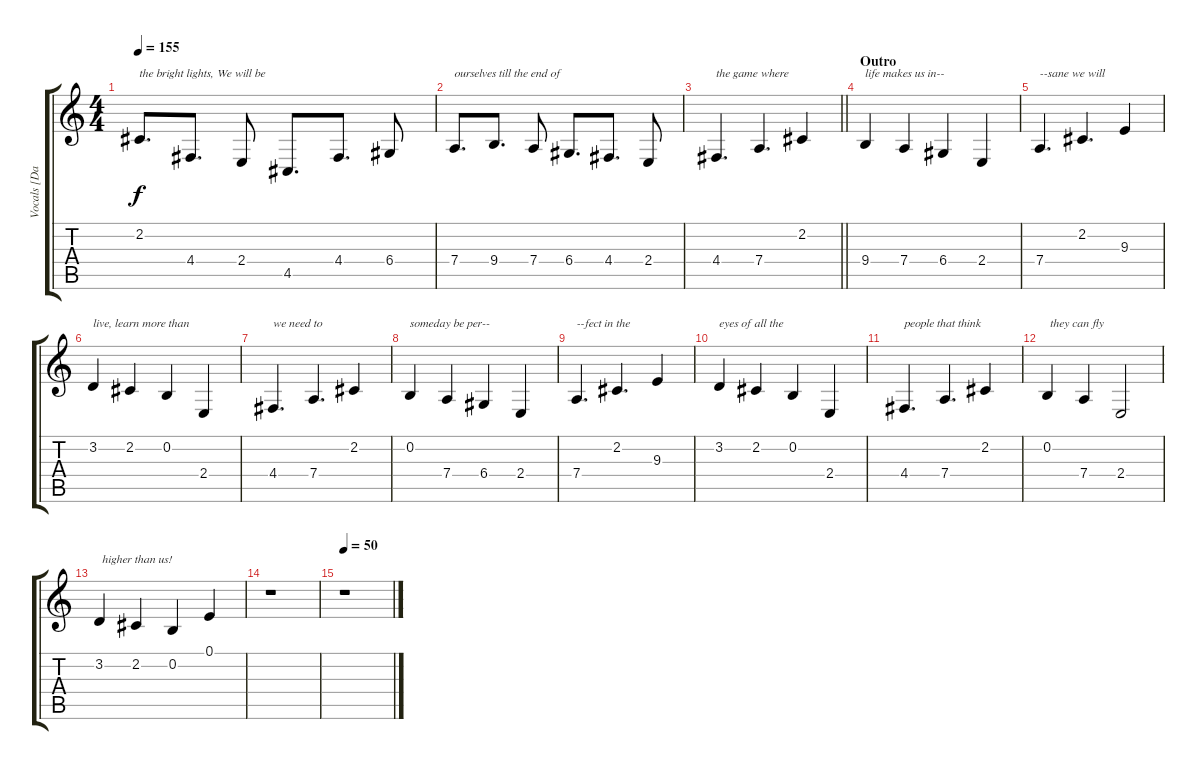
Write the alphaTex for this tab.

\track ("Vocals [Dan]" "Vocals [Da") {instrument lead6voice}
\staff {score tabs}
\tuning (E4 B3 G3 D3 A2 E2) {hide}
\ts (4 4)
\tempo 155
\clef g2
\ks c
2.2.8{d txt "the bright lights, We will be " dy f} 4.4.8{d} 2.4.8 4.5.8{d} 4.4.8{d} 6.4.8 |
7.4.8{d txt "ourselves till the end of "} 9.4.8{d} 7.4.8 6.4.8{d} 4.4.8{d} 2.4.8 |
\barLineRight lightlight
4.4.4{d txt "the game where"} 7.4.4{d} 2.2.4 |
\section ("" "Outro")
9.4.4{txt "life makes us in--"} 7.4.4 6.4.4 2.4.4 |
7.4.4{d txt "--sane we will "} 2.2.4{d} 9.3.4 |
3.2.4{txt "live, learn more than "} 2.2.4 0.2.4 2.4.4 |
4.4.4{d txt "we need to"} 7.4.4{d} 2.2.4 |
0.2.4{txt "someday be per--"} 7.4.4 6.4.4 2.4.4 |
7.4.4{d txt "--fect in the"} 2.2.4{d} 9.3.4 |
3.2.4{txt "eyes of all the"} 2.2.4 0.2.4 2.4.4 |
4.4.4{d txt "people that think"} 7.4.4{d} 2.2.4 |
0.2.4{txt " they can fly"} 7.4.4 2.4.2 |
3.2.4{txt " higher than us!"} 2.2.4 0.2.4 0.1.4 |
r.1 |
\tempo 50
r.1
